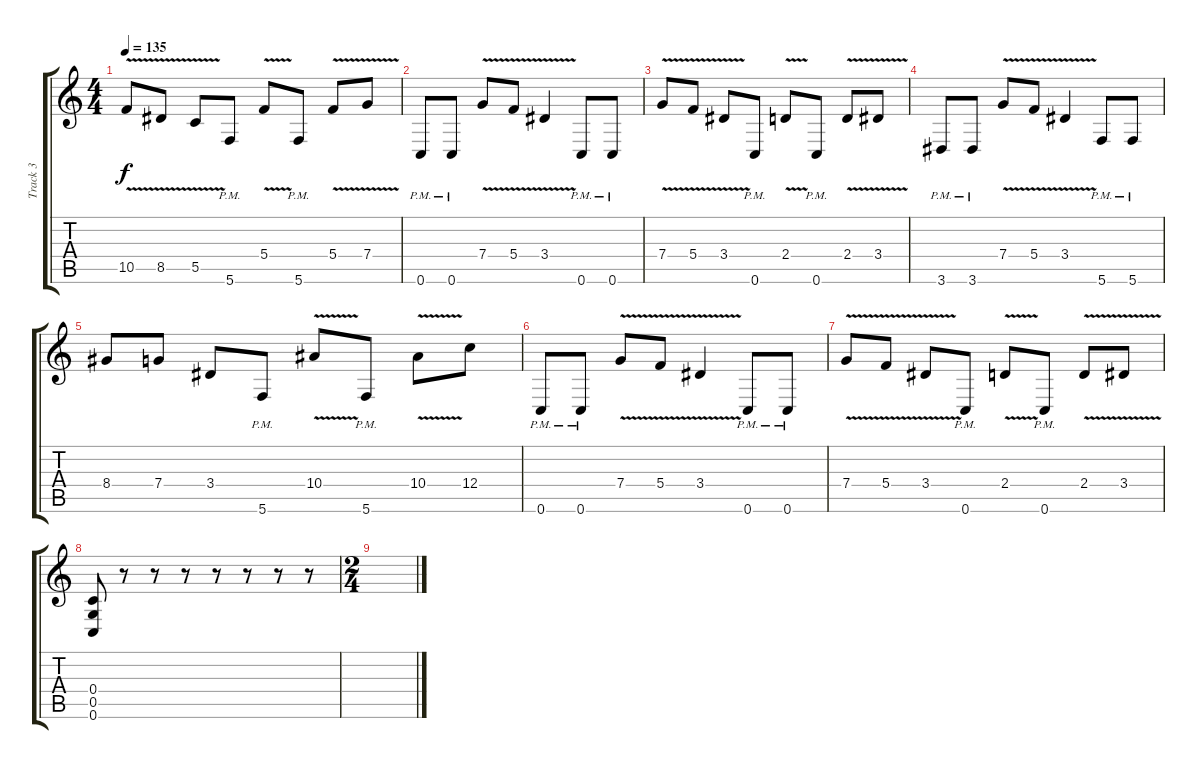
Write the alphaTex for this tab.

\track ("Track 3" "Track 3") {instrument distortionguitar}
\staff {score tabs}
\tuning (D4 A3 F3 C3 G2 C2) {hide}
\ts (4 4)
\tempo 135
\clef g2
\ks c
10.5{v}.8{dy f} 8.5{v}.8 5.5{v}.8 5.6{pm}.8 5.4{v}.8 5.6{pm}.8 5.4{v}.8 7.4{v}.8 |
0.6{pm}.8 0.6{pm}.8 7.4{v}.8 5.4{v}.8 3.4{v}.4 0.6{pm}.8 0.6{pm}.8 |
7.4{v}.8 5.4{v}.8 3.4{v}.8 0.6{pm}.8 2.4{v}.8 0.6{pm}.8 2.4{v}.8 3.4{v}.8 |
3.6{pm}.8 3.6{pm}.8 7.4{v}.8 5.4{v}.8 3.4{v}.4 5.6{pm}.8 5.6{pm}.8 |
8.4.8 7.4.8 3.4.8 5.6{pm}.8 10.4{v}.8 5.6{pm}.8 10.4{v}.8 12.4.8 |
0.6{pm}.8 0.6{pm}.8 7.4{v}.8 5.4{v}.8 3.4{v}.4 0.6{pm}.8 0.6{pm}.8 |
7.4{v}.8 5.4{v}.8 3.4{v}.8 0.6{pm}.8 2.4{v}.8 0.6{pm}.8 2.4{v}.8 3.4{v}.8 |
(0.4 0.5 0.6).8 r.8 r.8 r.8 r.8 r.8 r.8 r.8 |
\ts (2 4)
